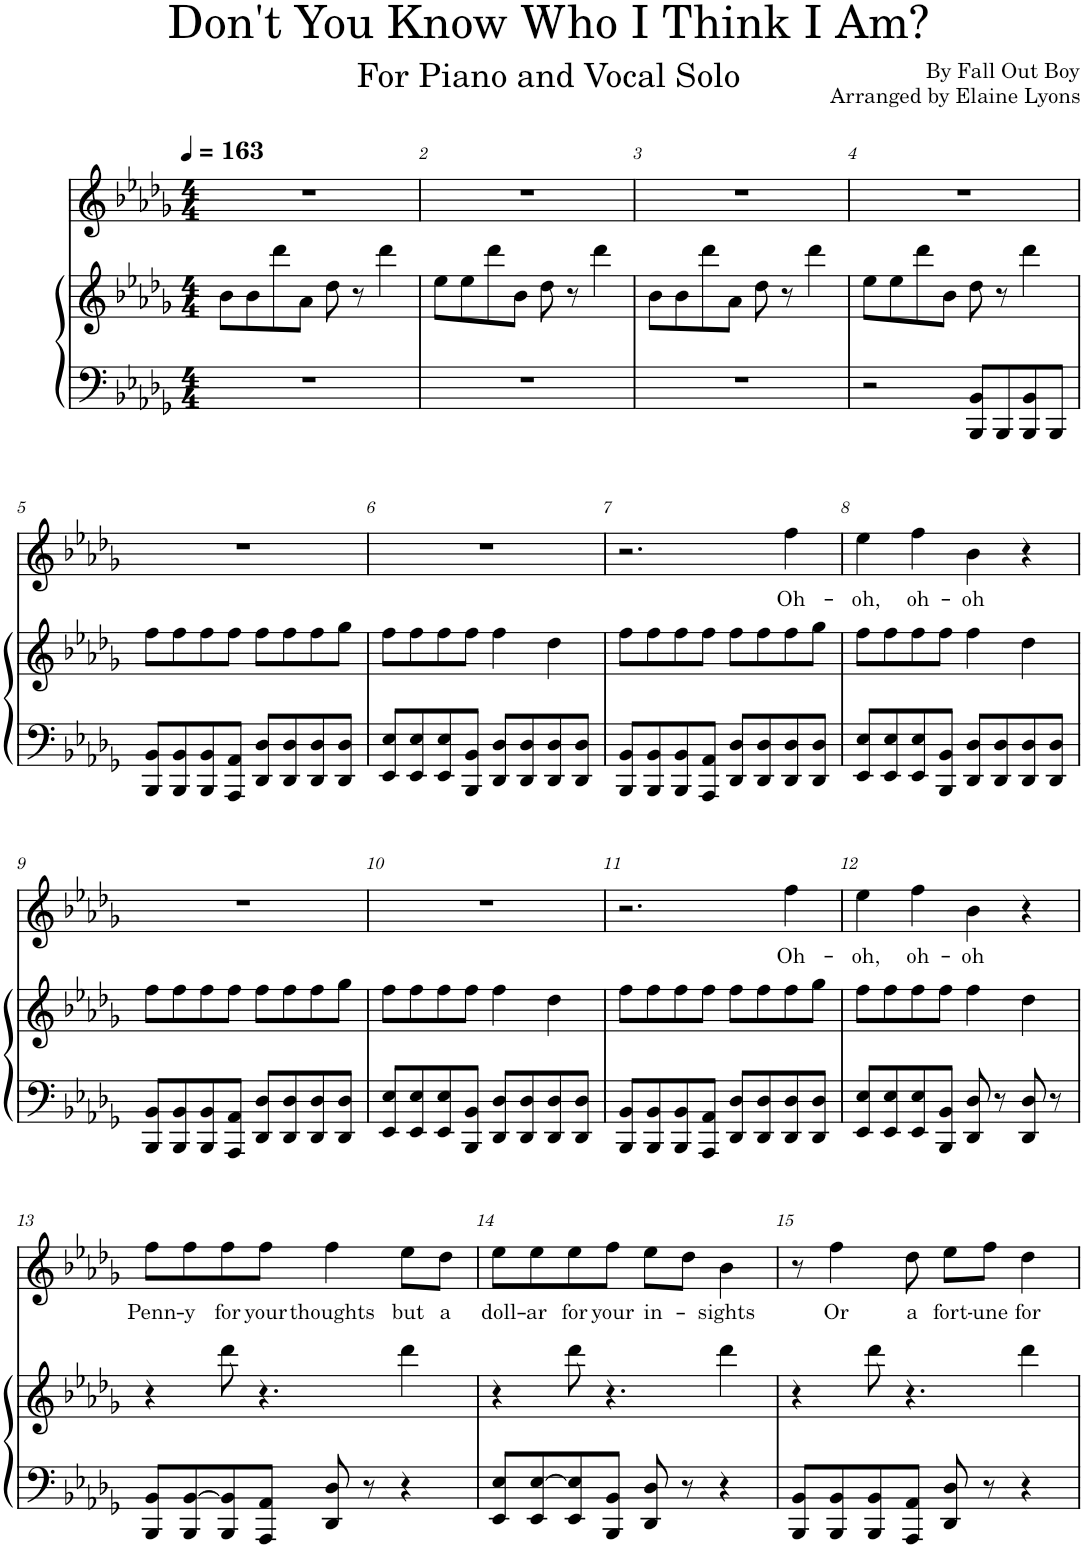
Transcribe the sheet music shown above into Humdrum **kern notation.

**kern	**kern	**kern	**text
*part2	*part2	*part1	*part1
*staff3	*staff2	*staff1	*staff1
*I"Piano	*	*I"Voice	*
*I'Pno	*	*	*
*clefF4	*clefG2	*clefG2	*
*k[b-e-a-d-g-]	*k[b-e-a-d-g-]	*k[b-e-a-d-g-]	*
*M4/4	*M4/4	*M4/4	*
*MM163	*MM163	*MM163	*
=1	=1	=1	=1
1r	8b-\L	1r	.
.	8b-\	.	.
.	8ddd-\	.	.
.	8a-\J	.	.
.	8dd-\	.	.
.	8r	.	.
.	4ddd-\	.	.
=2	=2	=2	=2
1r	8ee-\L	1r	.
.	8ee-\	.	.
.	8ddd-\	.	.
.	8b-\J	.	.
.	8dd-\	.	.
.	8r	.	.
.	4ddd-\	.	.
=3	=3	=3	=3
1r	8b-\L	1r	.
.	8b-\	.	.
.	8ddd-\	.	.
.	8a-\J	.	.
.	8dd-\	.	.
.	8r	.	.
.	4ddd-\	.	.
=4	=4	=4	=4
2r	8ee-\L	1r	.
.	8ee-\	.	.
.	8ddd-\	.	.
.	8b-\J	.	.
8BBB-/ 8BB-/L	8dd-\	.	.
8BBB-/	8r	.	.
8BBB-/ 8BB-/	4ddd-\	.	.
8BBB-/J	.	.	.
!!LO:LB:g=z
=5	=5	=5	=5
8BBB-/ 8BB-/L	8ff\L	1r	.
8BBB-/ 8BB-/	8ff\	.	.
8BBB-/ 8BB-/	8ff\	.	.
8AAA-/ 8AA-/J	8ff\J	.	.
8DD-/ 8D-/L	8ff\L	.	.
8DD-/ 8D-/	8ff\	.	.
8DD-/ 8D-/	8ff\	.	.
8DD-/ 8D-/J	8gg-\J	.	.
=6	=6	=6	=6
8EE-/ 8E-/L	8ff\L	1r	.
8EE-/ 8E-/	8ff\	.	.
8EE-/ 8E-/	8ff\	.	.
8BBB-/ 8BB-/J	8ff\J	.	.
8DD-/ 8D-/L	4ff\	.	.
8DD-/ 8D-/	.	.	.
8DD-/ 8D-/	4dd-\	.	.
8DD-/ 8D-/J	.	.	.
=7	=7	=7	=7
8BBB-/ 8BB-/L	8ff\L	2.r	.
8BBB-/ 8BB-/	8ff\	.	.
8BBB-/ 8BB-/	8ff\	.	.
8AAA-/ 8AA-/J	8ff\J	.	.
8DD-/ 8D-/L	8ff\L	.	.
8DD-/ 8D-/	8ff\	.	.
!	!	!	!LO:LY:b
8DD-/ 8D-/	8ff\	4ff\	Oh-
8DD-/ 8D-/J	8gg-\J	.	.
=8	=8	=8	=8
!	!	!	!LO:LY:b
8EE-/ 8E-/L	8ff\L	4ee-\	-oh,
8EE-/ 8E-/	8ff\	.	.
!	!	!	!LO:LY:b
8EE-/ 8E-/	8ff\	4ff\	oh-
8BBB-/ 8BB-/J	8ff\J	.	.
!	!	!	!LO:LY:b
8DD-/ 8D-/L	4ff\	4b-\	-oh
8DD-/ 8D-/	.	.	.
8DD-/ 8D-/	4dd-\	4r	.
8DD-/ 8D-/J	.	.	.
!!LO:LB:g=z
=9	=9	=9	=9
8BBB-/ 8BB-/L	8ff\L	1r	.
8BBB-/ 8BB-/	8ff\	.	.
8BBB-/ 8BB-/	8ff\	.	.
8AAA-/ 8AA-/J	8ff\J	.	.
8DD-/ 8D-/L	8ff\L	.	.
8DD-/ 8D-/	8ff\	.	.
8DD-/ 8D-/	8ff\	.	.
8DD-/ 8D-/J	8gg-\J	.	.
=10	=10	=10	=10
8EE-/ 8E-/L	8ff\L	1r	.
8EE-/ 8E-/	8ff\	.	.
8EE-/ 8E-/	8ff\	.	.
8BBB-/ 8BB-/J	8ff\J	.	.
8DD-/ 8D-/L	4ff\	.	.
8DD-/ 8D-/	.	.	.
8DD-/ 8D-/	4dd-\	.	.
8DD-/ 8D-/J	.	.	.
=11	=11	=11	=11
8BBB-/ 8BB-/L	8ff\L	2.r	.
8BBB-/ 8BB-/	8ff\	.	.
8BBB-/ 8BB-/	8ff\	.	.
8AAA-/ 8AA-/J	8ff\J	.	.
8DD-/ 8D-/L	8ff\L	.	.
8DD-/ 8D-/	8ff\	.	.
!	!	!	!LO:LY:b
8DD-/ 8D-/	8ff\	4ff\	Oh-
8DD-/ 8D-/J	8gg-\J	.	.
=12	=12	=12	=12
!	!	!	!LO:LY:b
8EE-/ 8E-/L	8ff\L	4ee-\	-oh,
8EE-/ 8E-/	8ff\	.	.
!	!	!	!LO:LY:b
8EE-/ 8E-/	8ff\	4ff\	oh-
8BBB-/ 8BB-/J	8ff\J	.	.
!	!	!	!LO:LY:b
8DD-/ 8D-/	4ff\	4b-\	-oh
8r	.	.	.
8DD-/ 8D-/	4dd-\	4r	.
8r	.	.	.
!!LO:LB:g=z
=13	=13	=13	=13
!	!	!	!LO:LY:b
8BBB-/ 8BB-/L	4r	8ff\L	Penn-
!	!	!	!LO:LY:b
8BBB-/ [8BB-/	.	8ff\	-y
!	!	!	!LO:LY:b
8BBB-/ 8BB-/]	8ddd-\	8ff\	for
!	!	!	!LO:LY:b
8AAA-/ 8AA-/J	4.r	8ff\J	your
!	!	!	!LO:LY:b
8DD-/ 8D-/	.	4ff\	thoughts
8r	.	.	.
!	!	!	!LO:LY:b
4r	4ddd-\	8ee-\L	but
!	!	!	!LO:LY:b
.	.	8dd-\J	a
=14	=14	=14	=14
!	!	!	!LO:LY:b
8EE-/ 8E-/L	4r	8ee-\L	doll-
!	!	!	!LO:LY:b
8EE-/ [8E-/	.	8ee-\	-ar
!	!	!	!LO:LY:b
8EE-/ 8E-/]	8ddd-\	8ee-\	for
!	!	!	!LO:LY:b
8BBB-/ 8BB-/J	4.r	8ff\J	your
!	!	!	!LO:LY:b
8DD-/ 8D-/	.	8ee-\L	in-
8r	.	8dd-\J	.
!	!	!	!LO:LY:b
4r	4ddd-\	4b-\	-sights
=15	=15	=15	=15
8BBB-/ 8BB-/L	4r	8r	.
!	!	!	!LO:LY:b
8BBB-/ 8BB-/	.	4ff\	Or
8BBB-/ 8BB-/	8ddd-\	.	.
!	!	!	!LO:LY:b
8AAA-/ 8AA-/J	4.r	8dd-\	a
!	!	!	!LO:LY:b
8DD-/ 8D-/	.	8ee-\L	fort-
!	!	!	!LO:LY:b
8r	.	8ff\J	-une
!	!	!	!LO:LY:b
4r	4ddd-\	4dd-\	for
=	=	=	=
*-	*-	*-	*-
